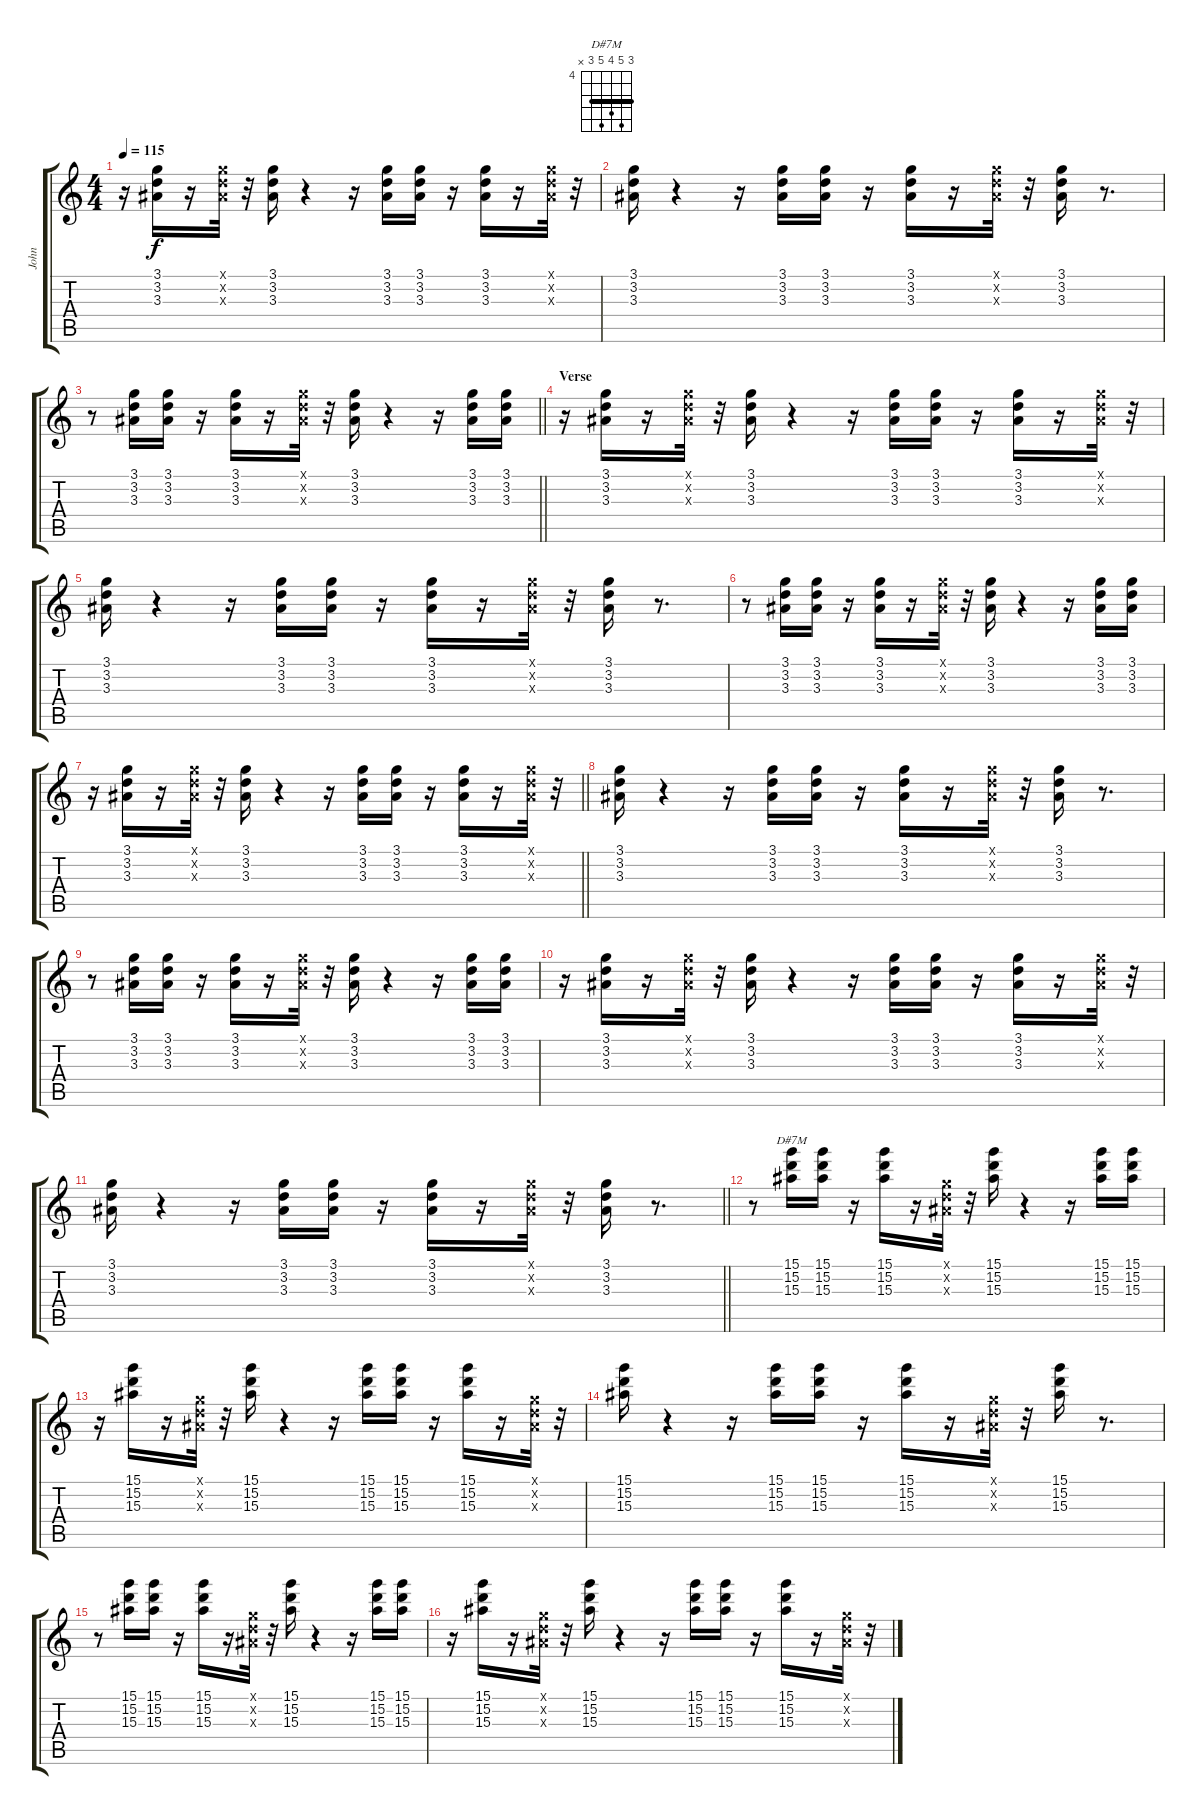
\track ("John" "John") {instrument electricguitarclean}
\staff {score tabs}
\tuning (E4 B3 G3 D3 A2 E2) {hide}
\chord ("D#7M" 6 8 7 8 6 x) {firstfret 4 barre 6}
\ts (4 4)
\tempo 115
\clef g2
\ks c
r.16{dy f} (3.1 3.2 3.3).16 r.16 (3.1{x} 3.2{x} 3.3{x}).32 r.32 (3.1 3.2 3.3).16 r.4 r.16 (3.1 3.2 3.3).16 (3.1 3.2 3.3).16 r.16 (3.1 3.2 3.3).16 r.16 (3.1{x} 3.2{x} 3.3{x}).32 r.32 |
(3.1 3.2 3.3).16 r.4 r.16 (3.1 3.2 3.3).16 (3.1 3.2 3.3).16 r.16 (3.1 3.2 3.3).16 r.16 (3.1{x} 3.2{x} 3.3{x}).32 r.32 (3.1 3.2 3.3).16 r.8{d} |
\barLineRight lightlight
r.8 (3.1 3.2 3.3).16 (3.1 3.2 3.3).16 r.16 (3.1 3.2 3.3).16 r.16 (3.1{x} 3.2{x} 3.3{x}).32 r.32 (3.1 3.2 3.3).16 r.4 r.16 (3.1 3.2 3.3).16 (3.1 3.2 3.3).16 |
\section ("" "Verse")
r.16 (3.1 3.2 3.3).16 r.16 (3.1{x} 3.2{x} 3.3{x}).32 r.32 (3.1 3.2 3.3).16 r.4 r.16 (3.1 3.2 3.3).16 (3.1 3.2 3.3).16 r.16 (3.1 3.2 3.3).16 r.16 (3.1{x} 3.2{x} 3.3{x}).32 r.32 |
(3.1 3.2 3.3).16 r.4 r.16 (3.1 3.2 3.3).16 (3.1 3.2 3.3).16 r.16 (3.1 3.2 3.3).16 r.16 (3.1{x} 3.2{x} 3.3{x}).32 r.32 (3.1 3.2 3.3).16 r.8{d} |
r.8 (3.1 3.2 3.3).16 (3.1 3.2 3.3).16 r.16 (3.1 3.2 3.3).16 r.16 (3.1{x} 3.2{x} 3.3{x}).32 r.32 (3.1 3.2 3.3).16 r.4 r.16 (3.1 3.2 3.3).16 (3.1 3.2 3.3).16 |
\barLineRight lightlight
r.16 (3.1 3.2 3.3).16 r.16 (3.1{x} 3.2{x} 3.3{x}).32 r.32 (3.1 3.2 3.3).16 r.4 r.16 (3.1 3.2 3.3).16 (3.1 3.2 3.3).16 r.16 (3.1 3.2 3.3).16 r.16 (3.1{x} 3.2{x} 3.3{x}).32 r.32 |
(3.1 3.2 3.3).16 r.4 r.16 (3.1 3.2 3.3).16 (3.1 3.2 3.3).16 r.16 (3.1 3.2 3.3).16 r.16 (3.1{x} 3.2{x} 3.3{x}).32 r.32 (3.1 3.2 3.3).16 r.8{d} |
r.8 (3.1 3.2 3.3).16 (3.1 3.2 3.3).16 r.16 (3.1 3.2 3.3).16 r.16 (3.1{x} 3.2{x} 3.3{x}).32 r.32 (3.1 3.2 3.3).16 r.4 r.16 (3.1 3.2 3.3).16 (3.1 3.2 3.3).16 |
r.16 (3.1 3.2 3.3).16 r.16 (3.1{x} 3.2{x} 3.3{x}).32 r.32 (3.1 3.2 3.3).16 r.4 r.16 (3.1 3.2 3.3).16 (3.1 3.2 3.3).16 r.16 (3.1 3.2 3.3).16 r.16 (3.1{x} 3.2{x} 3.3{x}).32 r.32 |
\barLineRight lightlight
(3.1 3.2 3.3).16 r.4 r.16 (3.1 3.2 3.3).16 (3.1 3.2 3.3).16 r.16 (3.1 3.2 3.3).16 r.16 (3.1{x} 3.2{x} 3.3{x}).32 r.32 (3.1 3.2 3.3).16 r.8{d} |
r.8 (15.1 15.2 15.3).16{ch "D#7M"} (15.1 15.2 15.3).16 r.16 (15.1 15.2 15.3).16 r.16 (3.1{x} 3.2{x} 3.3{x}).32 r.32 (15.1 15.2 15.3).16 r.4 r.16 (15.1 15.2 15.3).16 (15.1 15.2 15.3).16 |
r.16 (15.1 15.2 15.3).16 r.16 (3.1{x} 3.2{x} 3.3{x}).32 r.32 (15.1 15.2 15.3).16 r.4 r.16 (15.1 15.2 15.3).16 (15.1 15.2 15.3).16 r.16 (15.1 15.2 15.3).16 r.16 (3.1{x} 3.2{x} 3.3{x}).32 r.32 |
(15.1 15.2 15.3).16 r.4 r.16 (15.1 15.2 15.3).16 (15.1 15.2 15.3).16 r.16 (15.1 15.2 15.3).16 r.16 (3.1{x} 3.2{x} 3.3{x}).32 r.32 (15.1 15.2 15.3).16 r.8{d} |
r.8 (15.1 15.2 15.3).16 (15.1 15.2 15.3).16 r.16 (15.1 15.2 15.3).16 r.16 (3.1{x} 3.2{x} 3.3{x}).32 r.32 (15.1 15.2 15.3).16 r.4 r.16 (15.1 15.2 15.3).16 (15.1 15.2 15.3).16 |
r.16 (15.1 15.2 15.3).16 r.16 (3.1{x} 3.2{x} 3.3{x}).32 r.32 (15.1 15.2 15.3).16 r.4 r.16 (15.1 15.2 15.3).16 (15.1 15.2 15.3).16 r.16 (15.1 15.2 15.3).16 r.16 (3.1{x} 3.2{x} 3.3{x}).32 r.32
